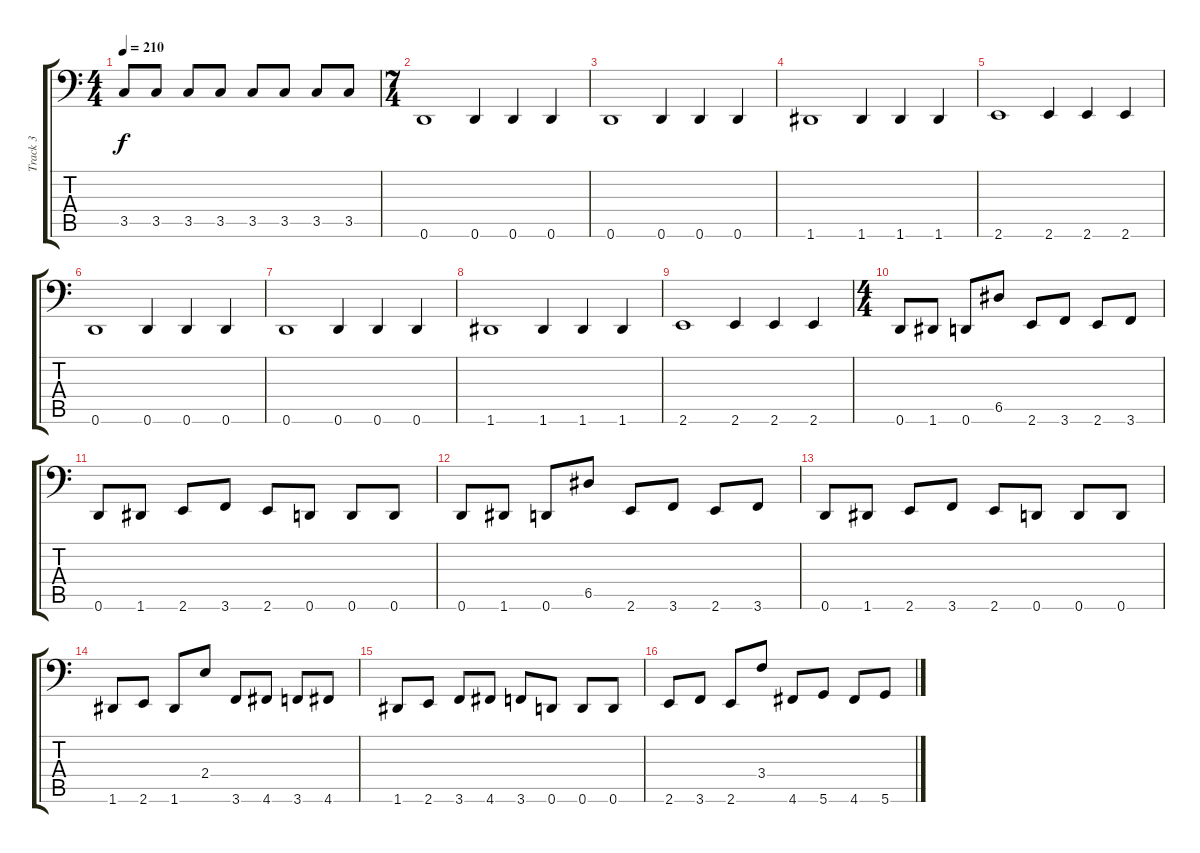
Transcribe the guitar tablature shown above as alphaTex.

\track ("Track 3" "Track 3") {instrument slapbass1}
\staff {score tabs}
\tuning (E3 B2 G2 D2 A1 D1) {hide}
\ts (4 4)
\tempo 210
\clef f4
\ks c
3.5.8{dy f} 3.5.8 3.5.8 3.5.8 3.5.8 3.5.8 3.5.8 3.5.8 |
\ts (7 4)
0.6.1 0.6.4 0.6.4 0.6.4 |
0.6.1 0.6.4 0.6.4 0.6.4 |
1.6.1 1.6.4 1.6.4 1.6.4 |
2.6.1 2.6.4 2.6.4 2.6.4 |
0.6.1 0.6.4 0.6.4 0.6.4 |
0.6.1 0.6.4 0.6.4 0.6.4 |
1.6.1 1.6.4 1.6.4 1.6.4 |
2.6.1 2.6.4 2.6.4 2.6.4 |
\ts (4 4)
0.6.8 1.6.8 0.6.8 6.5.8 2.6.8 3.6.8 2.6.8 3.6.8 |
0.6.8 1.6.8 2.6.8 3.6.8 2.6.8 0.6.8 0.6.8 0.6.8 |
0.6.8 1.6.8 0.6.8 6.5.8 2.6.8 3.6.8 2.6.8 3.6.8 |
0.6.8 1.6.8 2.6.8 3.6.8 2.6.8 0.6.8 0.6.8 0.6.8 |
1.6.8 2.6.8 1.6.8 2.4.8 3.6.8 4.6.8 3.6.8 4.6.8 |
1.6.8 2.6.8 3.6.8 4.6.8 3.6.8 0.6.8 0.6.8 0.6.8 |
2.6.8 3.6.8 2.6.8 3.4.8 4.6.8 5.6.8 4.6.8 5.6.8
